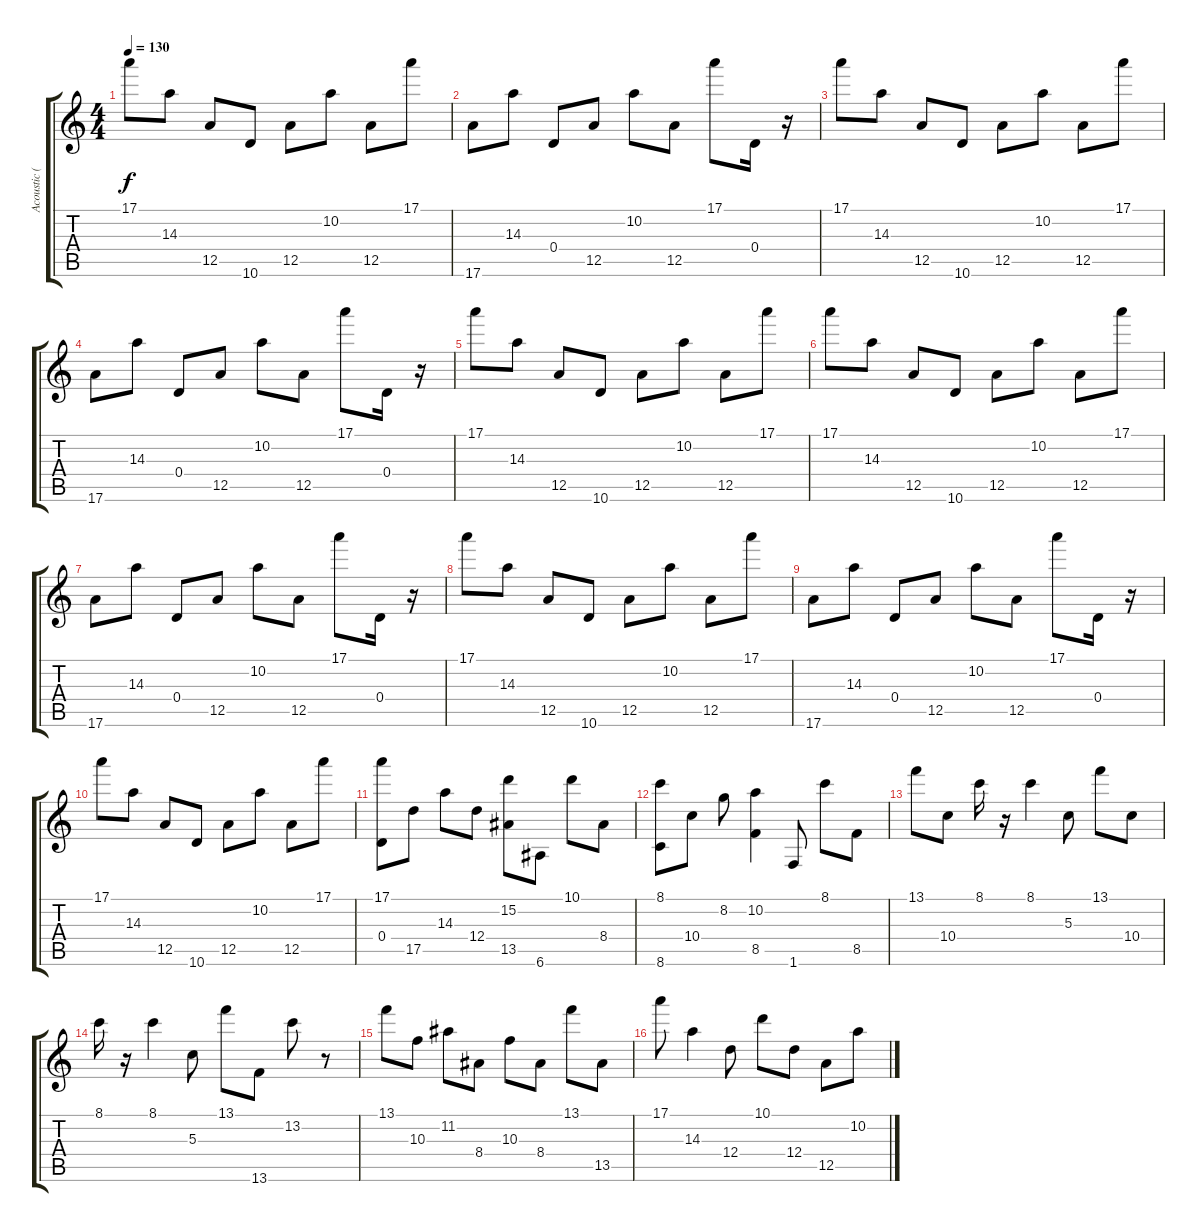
\track ("Acoustic (nylon)" "Acoustic (") {instrument acousticguitarnylon}
\staff {score tabs}
\tuning (E4 B3 G3 D3 A2 E2) {hide}
\ts (4 4)
\tempo 130
\clef g2
\ks c
17.1.8{dy f} 14.3.8 12.5.8 10.6.8 12.5.8 10.2.8 12.5.8 17.1.8 |
17.6.8 14.3.8 0.4.8 12.5.8 10.2.8 12.5.8 17.1.8 0.4.16 r.16 |
17.1.8 14.3.8 12.5.8 10.6.8 12.5.8 10.2.8 12.5.8 17.1.8 |
17.6.8 14.3.8 0.4.8 12.5.8 10.2.8 12.5.8 17.1.8 0.4.16 r.16 |
17.1.8 14.3.8 12.5.8 10.6.8 12.5.8 10.2.8 12.5.8 17.1.8 |
17.1.8 14.3.8 12.5.8 10.6.8 12.5.8 10.2.8 12.5.8 17.1.8 |
17.6.8 14.3.8 0.4.8 12.5.8 10.2.8 12.5.8 17.1.8 0.4.16 r.16 |
17.1.8 14.3.8 12.5.8 10.6.8 12.5.8 10.2.8 12.5.8 17.1.8 |
17.6.8 14.3.8 0.4.8 12.5.8 10.2.8 12.5.8 17.1.8 0.4.16 r.16 |
17.1.8 14.3.8 12.5.8 10.6.8 12.5.8 10.2.8 12.5.8 17.1.8 |
(17.1 0.4).8 17.5.8 14.3.8 12.4.8 (15.2 13.5).8 6.6.8 10.1.8 8.4.8 |
(8.1 8.6).8 10.4.8 8.2.8 (10.2 8.5).4 1.6.8 8.1.8 8.5.8 |
13.1.8 10.4.8 8.1.16 r.16 8.1.4 5.3.8 13.1.8 10.4.8 |
8.1.16 r.16 8.1.4 5.3.8 13.1.8 13.6.8 13.2.8 r.8 |
13.1.8 10.3.8 11.2.8 8.4.8 10.3.8 8.4.8 13.1.8 13.5.8 |
17.1.8 14.3.4 12.4.8 10.1.8 12.4.8 12.5.8 10.2.8
